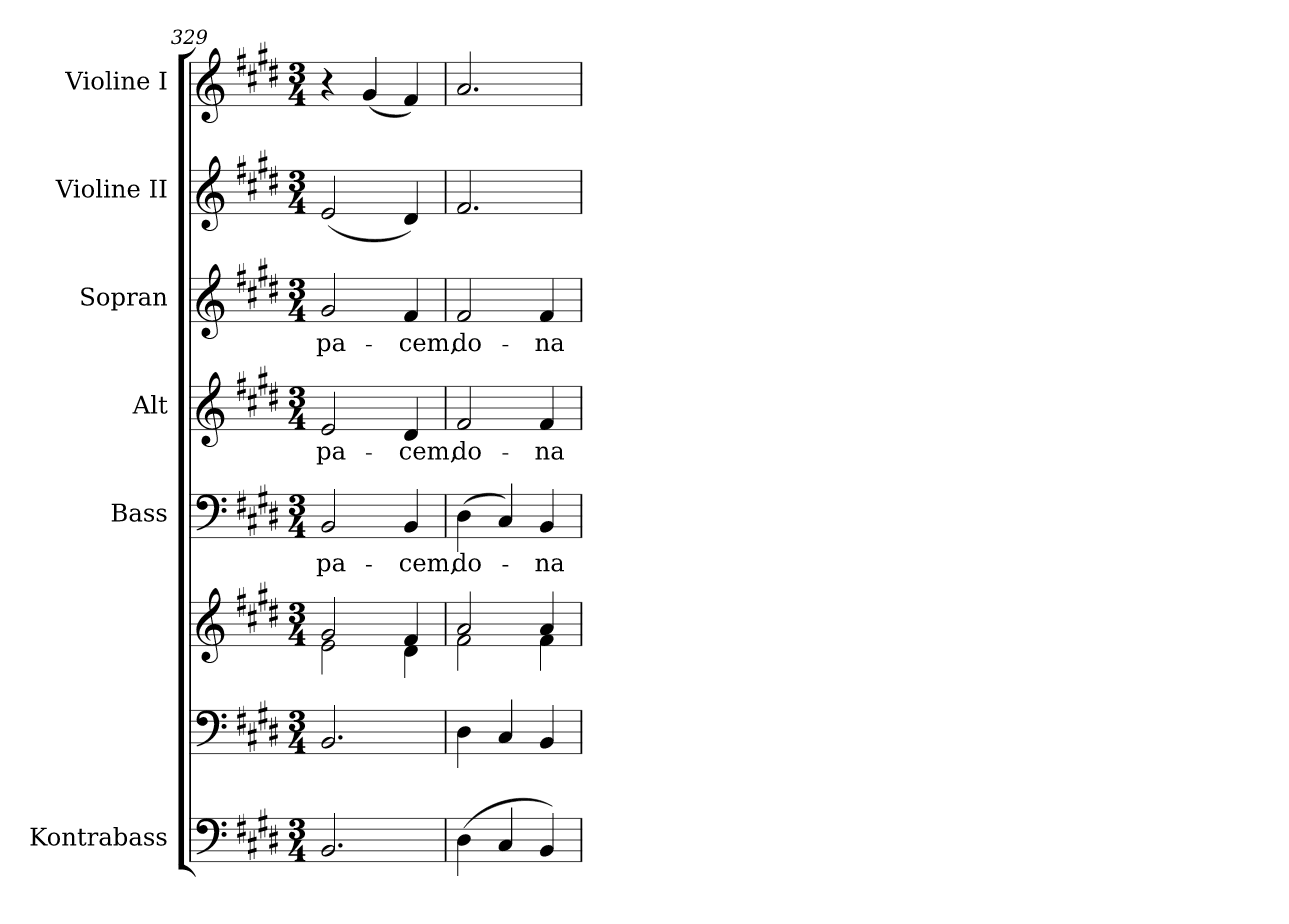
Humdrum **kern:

**kern	**kern	**kern	**kern	**text	**kern	**text	**kern	**text	**kern	**kern
*part7	*part6	*part6	*part5	*part5	*part4	*part4	*part3	*part3	*part2	*part1
*staff8	*staff7	*staff6	*staff5	*staff5	*staff4	*staff4	*staff3	*staff3	*staff2	*staff1
*I"Kontrabass	*	*	*I"Bass	*	*I"Alt	*	*I"Sopran	*	*I"Violine II	*I"Violine I
*I'Kb.	*	*	*I'B.	*	*I'A.	*	*I'S.	*	*I'Vl. II	*I'Vl. I
*clefF4	*clefF4	*clefG2	*clefF4	*	*clefG2	*	*clefG2	*	*clefG2	*clefG2
*ITrd7c12	*	*	*	*	*	*	*	*	*	*
*k[f#c#g#d#]	*k[f#c#g#d#]	*k[f#c#g#d#]	*k[f#c#g#d#]	*	*k[f#c#g#d#]	*	*k[f#c#g#d#]	*	*k[f#c#g#d#]	*k[f#c#g#d#]
*E:	*E:	*E:	*E:	*	*E:	*	*E:	*	*E:	*E:
*M3/4	*M3/4	*M3/4	*M3/4	*	*M3/4	*	*M3/4	*	*M3/4	*M3/4
=329	=329	=329	=329	=329	=329	=329	=329	=329	=329	=329
*	*	*^	*	*	*	*	*	*	*	*
!	!	!	!	!	!LO:LY:b	!	!LO:LY:b	!	!LO:LY:b	!	!
2.BBB/	2.BB/	2g#/	2e\	2BB/	pa-	2e/	pa-	2g#/	pa-	(<2e/	4r
.	.	.	.	.	.	.	.	.	.	.	(<4g#/
!	!	!	!	!	!LO:LY:b	!	!LO:LY:b	!	!LO:LY:b	!	!
.	.	4f#/	4d#\	4BB/	-cem,	4d#/	-cem,	4f#/	-cem,	4d#/)	4f#/)
=330	=330	=330	=330	=330	=330	=330	=330	=330	=330	=330	=330
!	!	!	!	!	!LO:LY:b	!	!LO:LY:b	!	!LO:LY:b	!	!
(>4DD#\	4D#\	2a/	2f#\	(>4D#\	do-	2f#/	do-	2f#/	do-	2.f#/	2.a/
4CC#/	4C#/	.	.	4C#/)	.	.	.	.	.	.	.
!	!	!	!	!	!LO:LY:b	!	!LO:LY:b	!	!LO:LY:b	!	!
4BBB/)	4BB/	4a/	4f#\	4BB/	-na	4f#/	-na	4f#/	-na	.	.
*	*	*v	*v	*	*	*	*	*	*	*	*
=	=	=	=	=	=	=	=	=	=	=
*-	*-	*-	*-	*-	*-	*-	*-	*-	*-	*-
